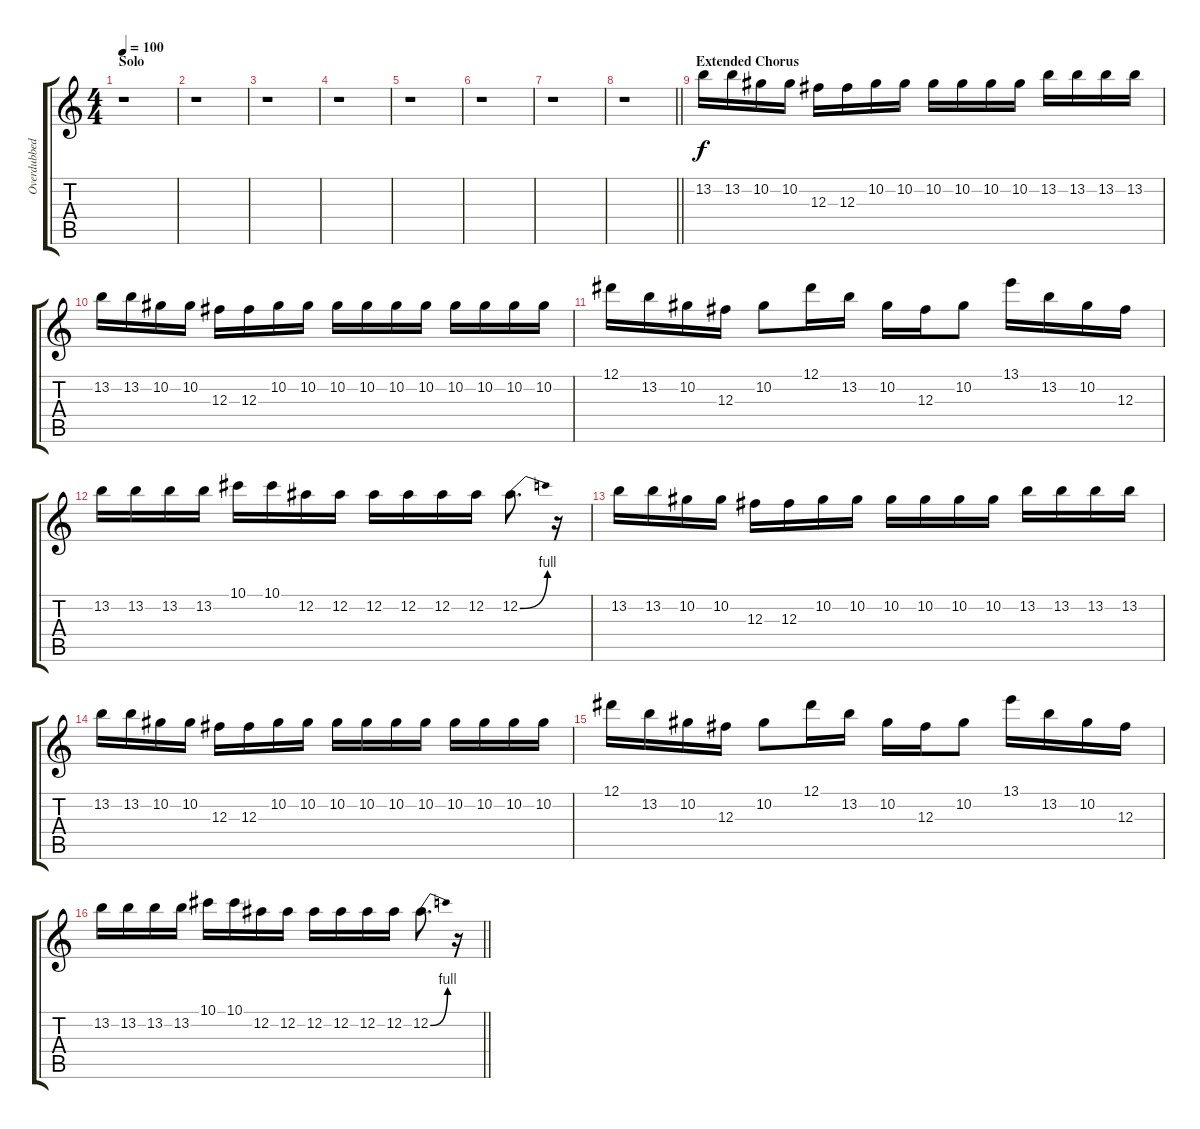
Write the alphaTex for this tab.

\track ("Overdubbed Guitar" "Overdubbed") {instrument overdrivenguitar}
\staff {score tabs}
\tuning (Eb4 Bb3 Gb3 Db3 Ab2 Db2) {hide}
\ts (4 4)
\section ("" "Solo")
\tempo 100
\clef g2
\ks c
r.1{dy f} |
r.1 |
r.1 |
r.1 |
r.1 |
r.1 |
r.1 |
\barLineRight lightlight
r.1 |
\section ("" "Extended Chorus")
13.2.16 13.2.16 10.2.16 10.2.16 12.3.16 12.3.16 10.2.16 10.2.16 10.2.16 10.2.16 10.2.16 10.2.16 13.2.16 13.2.16 13.2.16 13.2.16 |
13.2.16 13.2.16 10.2.16 10.2.16 12.3.16 12.3.16 10.2.16 10.2.16 10.2.16 10.2.16 10.2.16 10.2.16 10.2.16 10.2.16 10.2.16 10.2.16 |
12.1.16 13.2.16 10.2.16 12.3.16 10.2.8 12.1.16 13.2.16 10.2.16 12.3.16 10.2.8 13.1.16 13.2.16 10.2.16 12.3.16 |
13.2.16 13.2.16 13.2.16 13.2.16 10.1.16 10.1.16 12.2.16 12.2.16 12.2.16 12.2.16 12.2.16 12.2.16 12.2{be (bend 0 0 60 4)}.8{d} r.16 |
13.2.16 13.2.16 10.2.16 10.2.16 12.3.16 12.3.16 10.2.16 10.2.16 10.2.16 10.2.16 10.2.16 10.2.16 13.2.16 13.2.16 13.2.16 13.2.16 |
13.2.16 13.2.16 10.2.16 10.2.16 12.3.16 12.3.16 10.2.16 10.2.16 10.2.16 10.2.16 10.2.16 10.2.16 10.2.16 10.2.16 10.2.16 10.2.16 |
12.1.16 13.2.16 10.2.16 12.3.16 10.2.8 12.1.16 13.2.16 10.2.16 12.3.16 10.2.8 13.1.16 13.2.16 10.2.16 12.3.16 |
\barLineRight lightlight
13.2.16 13.2.16 13.2.16 13.2.16 10.1.16 10.1.16 12.2.16 12.2.16 12.2.16 12.2.16 12.2.16 12.2.16 12.2{be (bend 0 0 60 4)}.8{d} r.16
